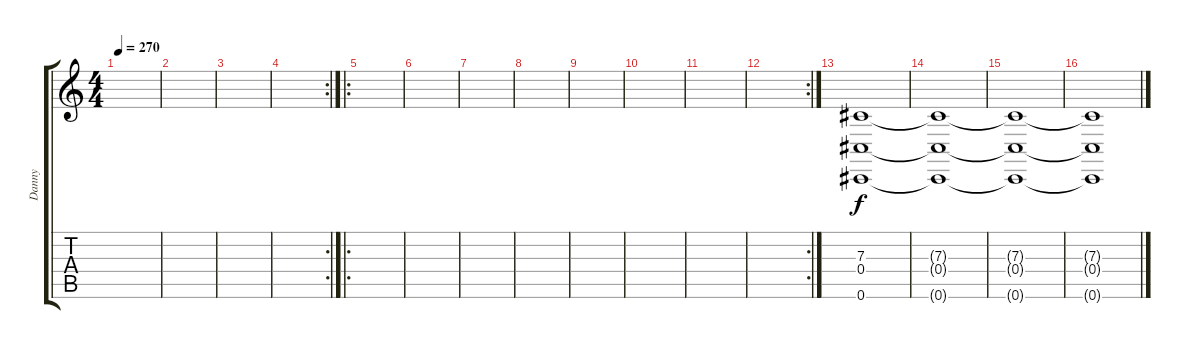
\track ("Danny" "Danny") {instrument stringensemble1}
\staff {score tabs}
\tuning (Eb4 Bb3 Gb3 Db3 Ab2 Db2) {hide}
\ts (4 4)
\tempo 270
\clef g2
\ks c
|
|
|
\rc 2
|
\ro
|
|
|
|
|
|
|
\rc 2
|
(7.3 0.4 0.6).1 |
(7.3{t} 0.4{t} 0.6{t}).1 |
(7.3{t} 0.4{t} 0.6{t}).1 |
(7.3{t} 0.4{t} 0.6{t}).1
